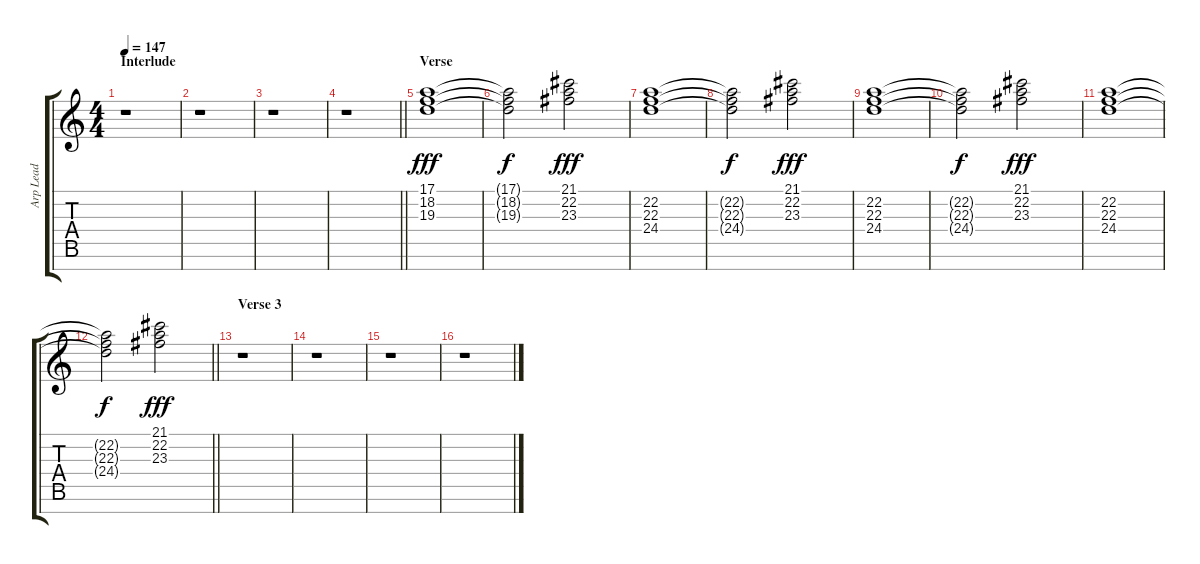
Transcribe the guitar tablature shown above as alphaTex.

\track ("Arp Lead" "Arp Lead") {instrument fx4atmosphere}
\staff {score tabs}
\tuning (E4 B3 G3 D3 A2 E2 B1) {hide}
\ts (4 4)
\section ("" "Interlude")
\tempo 147
\clef g2
\ks c
r.1{dy fff} |
r.1 |
r.1 |
\barLineRight lightlight
r.1 |
\section ("" "Verse")
(17.1 18.2 19.3).1 |
(17.1{t} 18.2{t} 19.3{t}).2{dy f} (21.1 22.2 23.3).2{dy fff} |
(22.2 22.3 24.4).1 |
(22.2{t} 22.3{t} 24.4{t}).2{dy f} (21.1 22.2 23.3).2{dy fff} |
(22.2 22.3 24.4).1 |
(22.2{t} 22.3{t} 24.4{t}).2{dy f} (21.1 22.2 23.3).2{dy fff} |
(22.2 22.3 24.4).1 |
\barLineRight lightlight
(22.2{t} 22.3{t} 24.4{t}).2{dy f} (21.1 22.2 23.3).2{dy fff} |
\section ("" "Verse 3")
r.1 |
r.1 |
r.1 |
r.1
